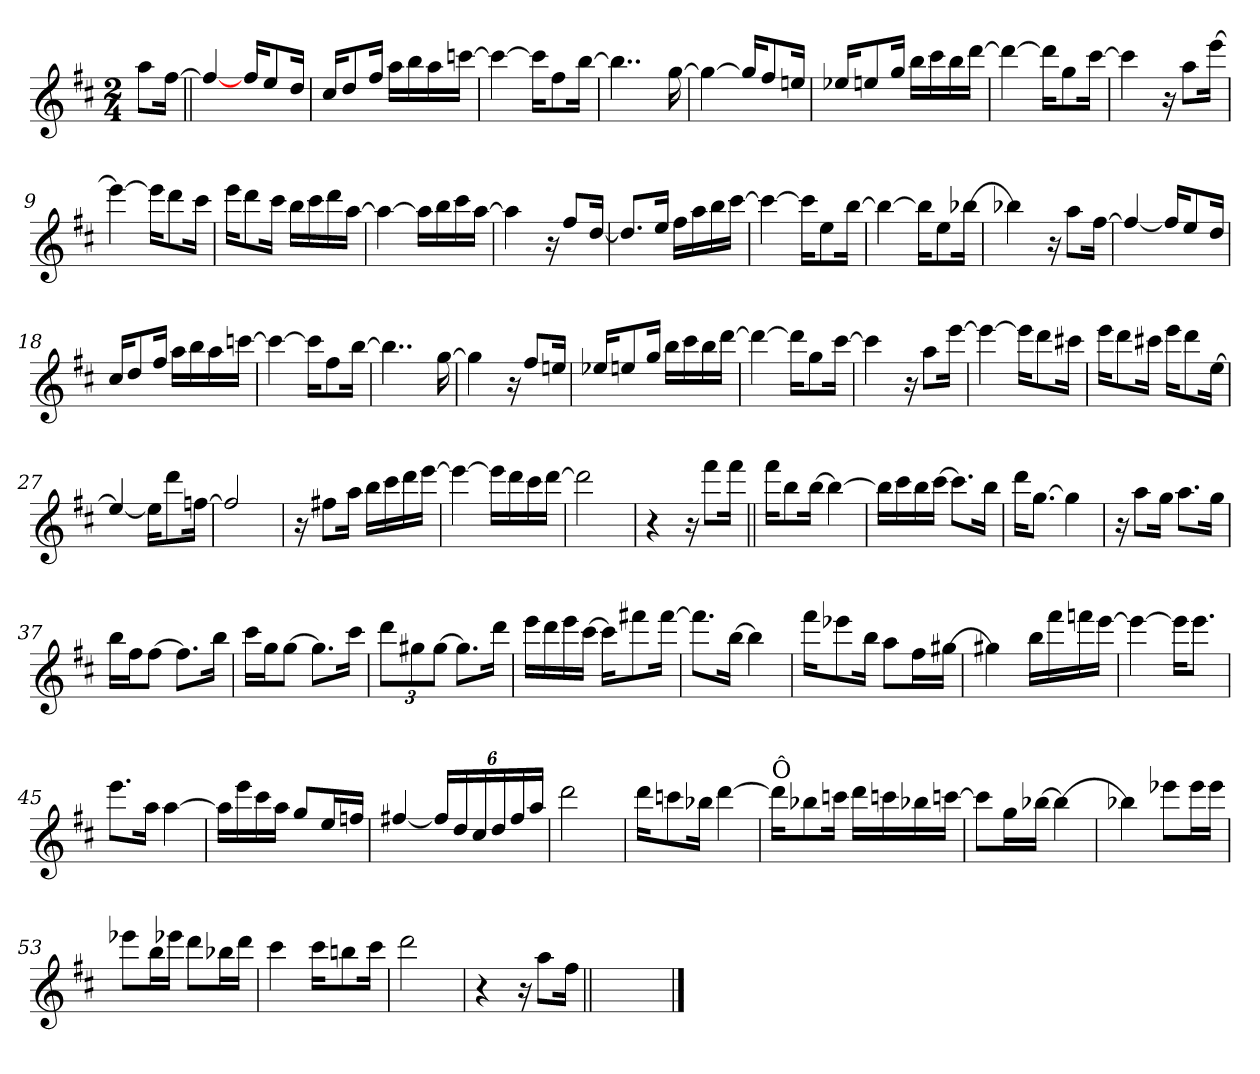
**kern
*part1
*staff1
*clefG2
*k[f#c#]
*D:
*M2/4
=
8aa\L
[16ff#\Jk
=1||
4ff#/_
16ff#/KL
8ee/
16dd/Jk
=2
16cc#/KL
8dd/
16ff#/Jk
16aa\LL
16bb\
16aa\
[16cccn\JJ
=3
4cccn\_
16ccc\KL]
8ff#\
[16bb\Jk
=4
4..bb\]
[16gg\
!!LO:LB:g=z
=5
4gg\_
16gg/KL]
8ff#/
16een/Jk
=6
16ee-X/KL
8een/
16gg/Jk
16bb\LL
16ccc#\
16bb\
[16ddd\JJ
=7
4ddd\_
16ddd\KL]
8gg\
[16ccc#\Jk
=8
4ccc#\]
16r
8aa\L
[16eee\Jk
=9
4eee\_
16eee\KL]
8ddd\
16ccc#\Jk
!!LO:LB:g=z
=10
16eee\KL
8ddd\
16ccc#\Jk
16bb\LL
16ccc#\
16ddd\
[16aa\JJ
=11
4aa\_
16aa\LL]
16bb\
16ccc#\
[16aa\JJ
=12
4aa\]
16r
8ff#/L
[16dd/Jk
=13
8.dd/L]
16ee/Jk
16ff#\LL
16aa\
16bb\
[16ccc#\JJ
=14
4ccc#\_
16ccc#\KL]
8ee\
[16bb\Jk
!!LO:LB:g=z
=15
4bb\_
16bb\KL]
8ee\
[16bb-X\Jk
=16
4bb-X\]
16r
8aa\L
[16ff#\Jk
=17
4ff#/_
16ff#/KL]
8ee/
16dd/Jk
=18
16cc#/KL
8dd/
16ff#/Jk
16aa\LL
16bb\
16aa\
[16cccn\JJ
=19
4cccn\_
16ccc\KL]
8ff#\
[16bb\Jk
!!LO:LB:g=z
=20
4..bb\]
[16gg\
=21
4gg\]
16r
8ff#/L
16een/Jk
=22
16ee-X/KL
8een/
16gg/Jk
16bb\LL
16ccc#\
16bb\
[16ddd\JJ
=23
4ddd\_
16ddd\KL]
8gg\
[16ccc#\Jk
=24
4ccc#\]
16r
8aa\L
[16eee\Jk
!!LO:LB:g=z
=25
4eee\_
16eee\KL]
8ddd\
16ccc#X\Jk
=26
16eee\KL
8ddd\
16ccc#X\Jk
16eee\KL
8ddd\
[16ee\Jk
=27
4ee/_
16ee\KL]
8ddd\
[16ffn\Jk
=28
2ffn/]
=29
16r
8ff#X\L
16aa\Jk
16bb\LL
16ccc#\
16ddd\
[16eee\JJ
!!LO:LB:g=z
=30
4eee\_
16eee\LL]
16ddd\
16ccc#\
[16ddd\JJ
=31
2ddd\]
=32
4r
16r
8fff#\L
16fff#\Jk
=33||
16fff#\KL
8bb\
[16bb\Jk
4bb\_
=34
16bb\LL]
16ccc#\
16bb\
[16ccc#\JJ
8.ccc#\L]
16bb\Jk
!!LO:LB:g=z
=35
16ddd\KL
[8.gg\J
4gg\]
=36
16r
8aa\L
16gg\Jk
8.aa\L
16gg\Jk
=37
16bb\LL
16ff#\J
[8ff#\J
8.ff#\L]
16bb\Jk
=38
16ccc#\LL
16gg\J
[8gg\J
8.gg\L]
16ccc#\Jk
=39
12ddd\L
12gg#X\
[12gg#\J
8.gg#\L]
16ddd\Jk
!!LO:LB:g=z
=40
16eee\LL
16ddd\
16eee\
[16ccc#\JJ
16ccc#\KL]
8fff#X\
[16fff#\Jk
=41
8.fff#\L]
[16bb\Jk
4bb\]
=42
16fff#\KL
8eee-X\
16bb\Jk
8aa\L
16ff#\L
[16gg#X\JJ
=43
4gg#X\]
16bb\LL
16fff#\
16fffn\
[16eee\JJ
!!LO:PB:g=z
=44
4eeen\_
16eee\KL]
8.eee\J
=45
8.eee\L
16aa\Jk
[4aa\
=46
16aa\LL]
16eee\
16ccc#\
16aa\JJ
8gg/L
16ee/L
16ffn/JJ
=47
[4ff#X/
24ff#/LL]
24dd/
24cc#/
24dd/
24ff#/
24aa/JJ
!!LO:LB:g=z
=48
2ddd\
=49
16ddd\KL
8cccn\
16bb-X\Jk
[4ddd\
=50
!LO:TX:a:t=Ô
16ddd\KL]
8bb-X\
16cccn\Jk
16ddd\LL
16cccn\
16bb-X\
[16cccn\JJ
=51
8cccn\L]
16gg\L
[16bb-X\JJ
4bb-\_
=52
4bb-X\]
8eee-X\L
16eee-\L
16eee-\JJ
!!LO:LB:g=z
=53
8eee-X\L
16bb\L
16eee-X\JJ
8ddd\L
16bb-X\L
16ddd\JJ
=54
4ccc#\
16ccc#\KL
8bbn\
16ccc#\Jk
=55
2ddd\
=56
4r
16r
8aa\L
16ff#\Jk
=57||
2ryy
==
*-
